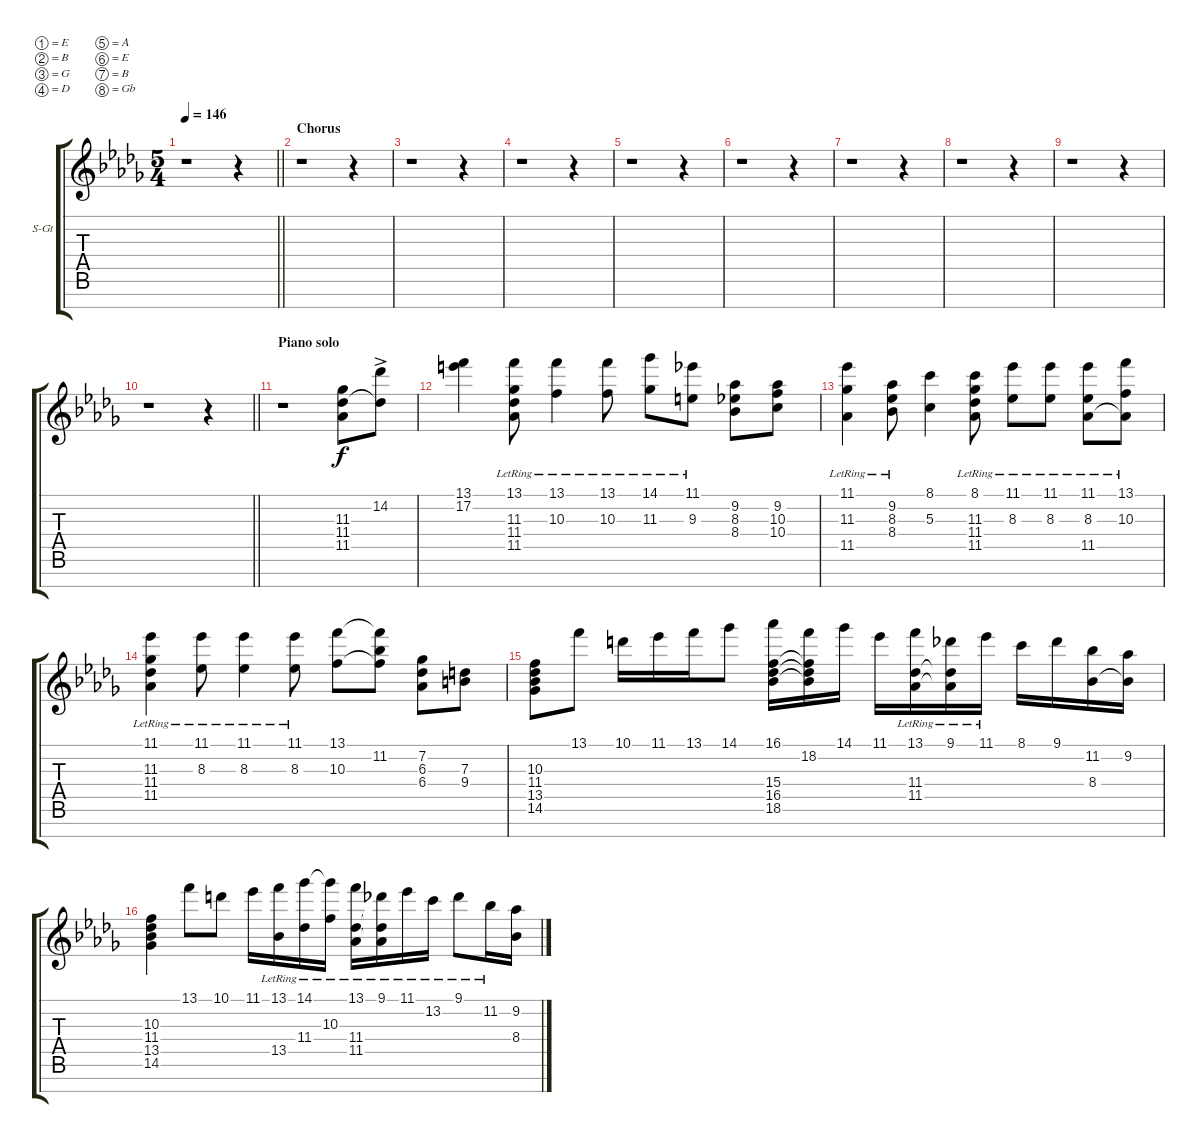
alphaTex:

\bracketExtendMode groupsimilarinstruments
\firstSystemTrackNameOrientation horizontal
\otherSystemsTrackNameOrientation horizontal
\track ("Kenny Barron Piano Lead" "S-Gt") {instrument electricpiano1}
\staff {score tabs}
\tuning (E4 B3 G3 D3 A2 E2 B1 Gb1)
\displaytranspose 12
\ts (5 4)
\tempo 146
\clef g2
\barLineRight lightlight
\ks db
r.1{dy f} r.4 |
\section ("" "Chorus")
r.1 r.4 |
r.1 r.4 |
r.1 r.4 |
r.1 r.4 |
r.1 r.4 |
r.1 r.4 |
r.1 r.4 |
r.1 r.4 |
\barLineRight lightlight
r.1 r.4 |
\section ("" "Piano solo")
r.1 (11.3 11.4 11.5).8 (14.2{ac} 11.4{t}).8 |
(13.1 17.2).4 (13.1{lr} 11.3{lr} 11.4{lr} 11.5{lr}).8 (13.1{lr} 10.3{lr}).4 (13.1{lr} 10.3{lr}).8 (14.1{lr} 11.3{lr}).8 (11.1{lr} 9.3{lr}).8 (9.2 8.3 8.4).8 (9.2 10.3 10.4).8 |
(11.1{lr} 11.3{lr} 11.5{lr}).4 (9.2{lr} 8.3{lr} 8.4{lr}).8 (8.1 5.3).4 (8.1{lr} 11.3{lr} 11.4{lr} 11.5{lr}).8 (11.1{lr} 8.3{lr}).8 (11.1{lr} 8.3{lr}).8 (11.1{lr} 8.3{lr} 11.5{lr}).8 (13.1{lr} 10.3{lr} 11.5{lr t}).8 |
(11.1{lr} 11.3{lr} 11.4{lr} 11.5{lr}).4 (11.1{lr} 8.3{lr}).8 (11.1{lr} 8.3{lr}).4 (11.1{lr} 8.3{lr}).8 (13.1 10.3).8 (13.1{t} 11.2 10.3{t}).8 (7.2 6.3 6.4).8 (7.3 9.4).8 |
(10.3 11.4 13.5 14.6).8 13.1.8 10.1.16 11.1.16 13.1.16 14.1.8 (16.1 15.4 16.5 18.6).16 (18.2 15.4{t} 16.5{t} 18.6{t}).16 14.1.16 11.1.16 (13.1{lr} 11.4{lr} 11.5{lr}).16 (9.1{lr} 11.4{lr t} 11.5{lr t}).16 11.1{lr}.16 8.1.16 9.1.16 (11.2 8.4).16 (9.2 8.4{t}).16 |
(10.3 11.4 13.5 14.6).4 13.1.8 10.1.8 11.1.16 (13.1{lr} 13.5{lr}).16 (14.1{lr} 11.4{lr}).16 (14.1{lr t} 10.3{lr}).16 (13.1{lr} 11.4{lr} 11.5{lr}).16 (9.1{lr} 11.4{lr t} 11.5{lr t}).16 11.1{lr}.16 13.2{lr}.16 9.1{lr}.8 11.2{lr}.16 (9.2 8.4).16
